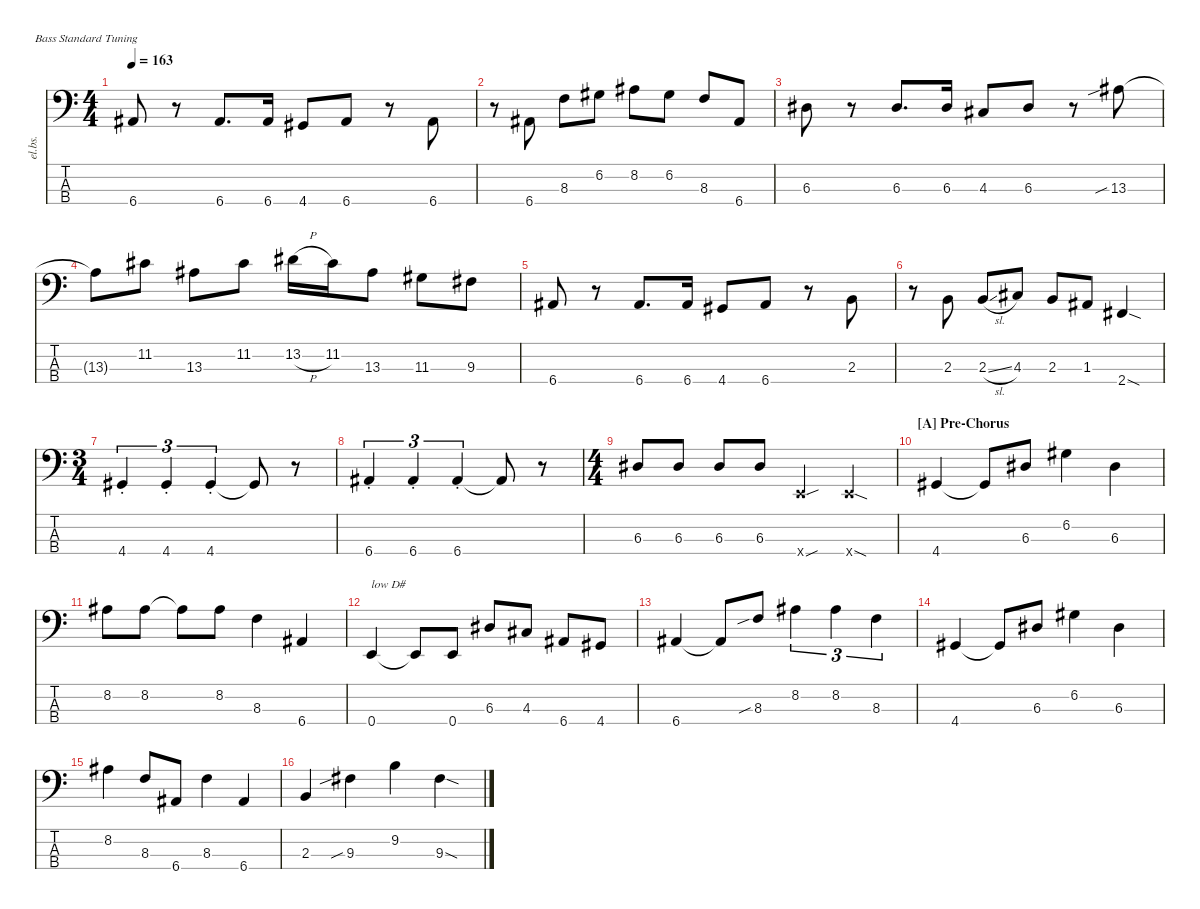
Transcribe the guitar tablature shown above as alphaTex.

\defaultSystemsLayout 4
\hideDynamics
\bracketExtendMode nobrackets
\track ("Electric Bass" "el.bs.") {mute instrument electricbassfinger}
\staff {score tabs}
\tuning (G2 D2 A1 E1)
\ts (4 4)
\tempo 163
\clef f4
\ks c
6.4{acc #}.8{dy mf beam Up} r.8{beam Down} 6.4{acc #}.8{d beam Up} 6.4{acc #}.16{beam Up} 4.4{acc #}.8{beam Up} 6.4{acc #}.8{beam Up} r.8{beam Down} 6.4{acc #}.8{beam Up} |
r.8{beam Down} 6.4{acc #}.8{beam Up} 8.3.8{beam Down} 6.2{acc #}.8{beam Down} 8.2{acc #}.8{beam Down} 6.2{acc #}.8{beam Down} 8.3.8{beam Up} 6.4{acc #}.8{beam Up} |
6.3{acc #}.8{beam Down} r.8{beam Down} 6.3{acc #}.8{d beam Up} 6.3{acc #}.16{beam Up} 4.3{acc #}.8{beam Up} 6.3{acc #}.8{beam Up} r.8{beam Down} 13.3{sib acc #}.8{beam Down} |
13.3{t acc #}.8{beam Down} 11.2{acc #}.8{beam Down} 13.3{acc #}.8{beam Down} 11.2{acc #}.8{beam Down} 13.2{h acc #}.16{beam Down} 11.2{acc #}.16{beam Down} 13.3{acc #}.8{beam Down} 11.3{acc #}.8{beam Down} 9.3{acc #}.8{beam Down} |
6.4{acc #}.8{beam Up} r.8{beam Down} 6.4{acc #}.8{d beam Up} 6.4{acc #}.16{beam Up} 4.4{acc #}.8{beam Up} 6.4{acc #}.8{beam Up} r.8{beam Down} 2.3.8{beam Up} |
r.8{beam Down} 2.3.8{beam Up} 2.3{sl}.8{beam Up} 4.3{acc #}.8{beam Up} 2.3.8{beam Up} 1.3{acc #}.8{beam Up} 2.4{sod acc #}.4{beam Up} |
\ts (3 4)
\beaming (8 2 2 2)
4.4{st acc #}.4{tu (3 2) beam Up} 4.4{st acc #}.4{tu (3 2) beam Up} 4.4{st acc #}.4{tu (3 2) beam Up} 4.4{t acc #}.8{beam Up} r.8{beam Down} |
6.4{st acc #}.4{tu (3 2) beam Up} 6.4{st acc #}.4{tu (3 2) beam Up} 6.4{st acc #}.4{tu (3 2) beam Up} 6.4{t acc #}.8{beam Up} r.8{beam Down} |
\ts (4 4)
\beaming (8 2 2 2 2)
6.3{acc #}.8{beam Up} 6.3{acc #}.8{beam Up} 6.3{acc #}.8{beam Up} 6.3{acc #}.8{beam Up} 0.4{sou x}.4{beam Up} 0.4{sod x}.4{beam Up} |
\section ("A" "Pre-Chorus")
4.4{acc #}.4{beam Up} 4.4{t acc #}.8{beam Up} 6.3{acc #}.8{beam Up} 6.2{acc #}.4{beam Down} 6.3{acc #}.4{beam Down} |
8.2{acc #}.8{beam Down} 8.2{acc #}.8{beam Down} 8.2{t acc #}.8{beam Down} 8.2{acc #}.8{beam Down} 8.3.4{beam Down} 6.4{acc #}.4{beam Up} |
0.4.4{txt "low D#" beam Up} 0.4{t}.8{beam Up} 0.4.8{beam Up} 6.3{acc #}.8{beam Up} 4.3{acc #}.8{beam Up} 6.4{acc #}.8{beam Up} 4.4{acc #}.8{beam Up} |
6.4{acc #}.4{beam Up} 6.4{t acc #}.8{beam Up} 8.3{sib}.8{beam Up} 8.2{acc #}.4{tu (3 2) beam Down} 8.2{acc #}.4{tu (3 2) beam Down} 8.3.4{tu (3 2) beam Down} |
4.4{acc #}.4{beam Up} 4.4{t acc #}.8{beam Up} 6.3{acc #}.8{beam Up} 6.2{acc #}.4{beam Down} 6.3{acc #}.4{beam Down} |
8.2{acc #}.4{beam Down} 8.3.8{beam Up} 6.4{acc #}.8{beam Up} 8.3.4{beam Down} 6.4{acc #}.4{beam Up} |
2.3.4{beam Up} 9.3{sib acc #}.4{beam Down} 9.2.4{beam Down} 9.3{sod acc #}.4{beam Down}
